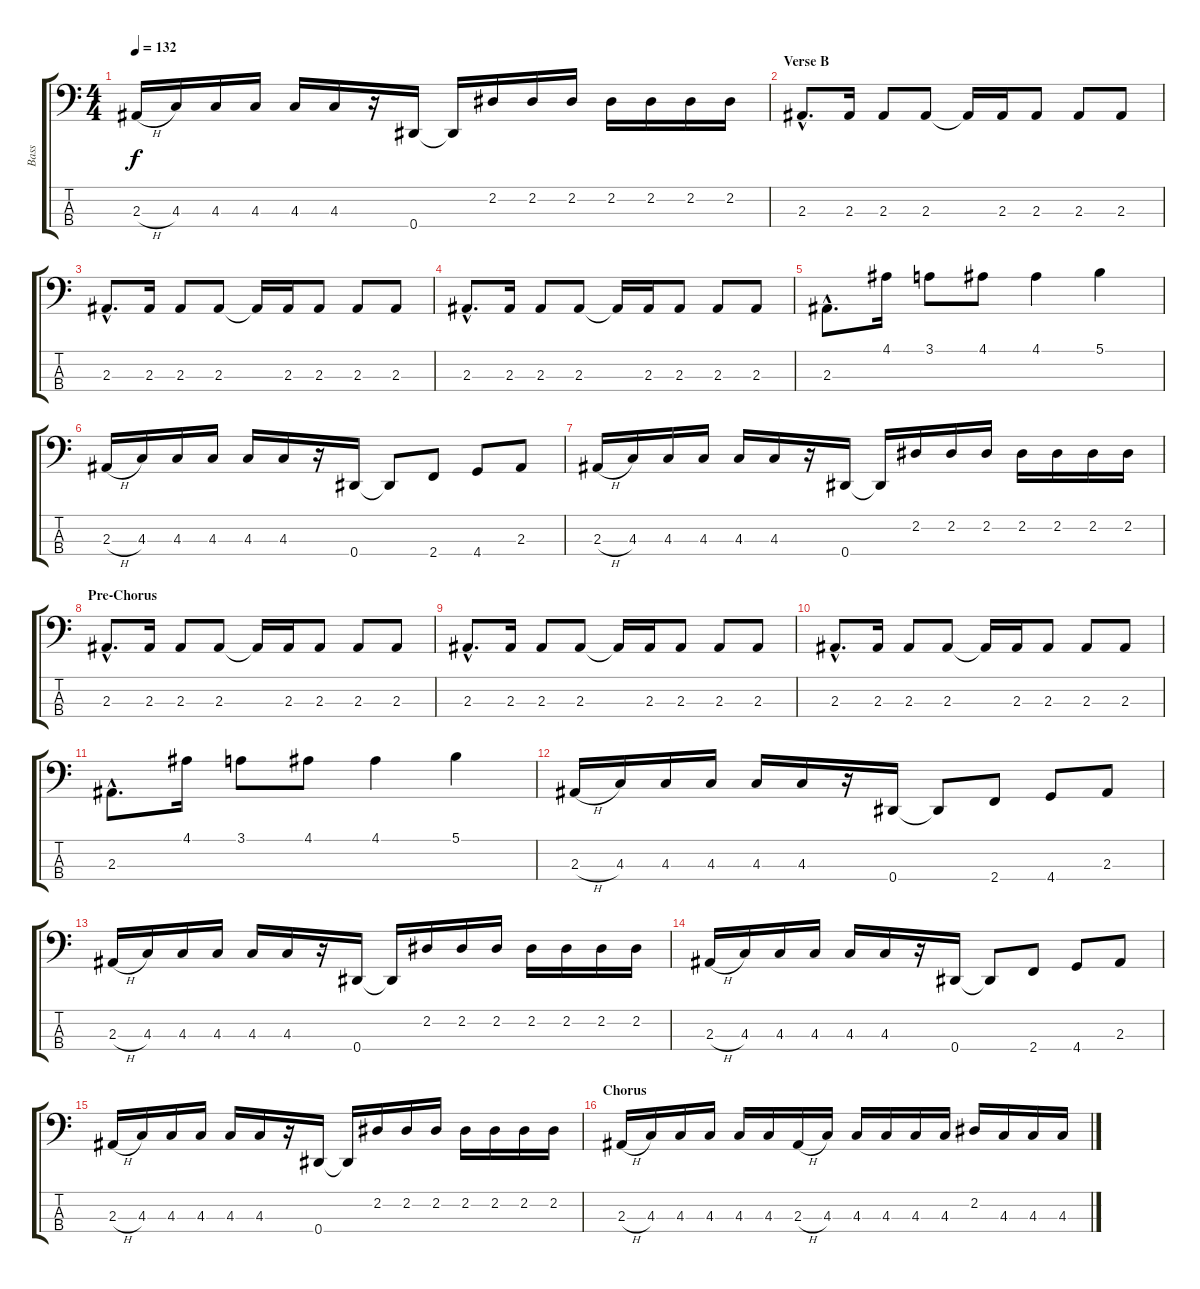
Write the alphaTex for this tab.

\track ("Bass" "Bass") {instrument electricbasspick}
\staff {score tabs}
\tuning (Gb2 Db2 Ab1 Eb1) {hide}
\ts (4 4)
\tempo 132
\clef f4
\ks c
2.3{h}.16{dy f} 4.3.16 4.3.16 4.3.16 4.3.16 4.3.16 r.16 0.4.16 0.4{t}.16 2.2.16 2.2.16 2.2.16 2.2.16 2.2.16 2.2.16 2.2.16 |
\section ("" "Verse B")
2.3{hac}.8{d} 2.3.16 2.3.8 2.3.8 2.3{t}.16 2.3.16 2.3.8 2.3.8 2.3.8 |
2.3{hac}.8{d} 2.3.16 2.3.8 2.3.8 2.3{t}.16 2.3.16 2.3.8 2.3.8 2.3.8 |
2.3{hac}.8{d} 2.3.16 2.3.8 2.3.8 2.3{t}.16 2.3.16 2.3.8 2.3.8 2.3.8 |
2.3{hac}.8{d} 4.1.16 3.1.8 4.1.8 4.1.4 5.1.4 |
2.3{h}.16 4.3.16 4.3.16 4.3.16 4.3.16 4.3.16 r.16 0.4.16 0.4{t}.8 2.4.8 4.4.8 2.3.8 |
2.3{h}.16 4.3.16 4.3.16 4.3.16 4.3.16 4.3.16 r.16 0.4.16 0.4{t}.16 2.2.16 2.2.16 2.2.16 2.2.16 2.2.16 2.2.16 2.2.16 |
\section ("" "Pre-Chorus")
2.3{hac}.8{d} 2.3.16 2.3.8 2.3.8 2.3{t}.16 2.3.16 2.3.8 2.3.8 2.3.8 |
2.3{hac}.8{d} 2.3.16 2.3.8 2.3.8 2.3{t}.16 2.3.16 2.3.8 2.3.8 2.3.8 |
2.3{hac}.8{d} 2.3.16 2.3.8 2.3.8 2.3{t}.16 2.3.16 2.3.8 2.3.8 2.3.8 |
2.3{hac}.8{d} 4.1.16 3.1.8 4.1.8 4.1.4 5.1.4 |
2.3{h}.16 4.3.16 4.3.16 4.3.16 4.3.16 4.3.16 r.16 0.4.16 0.4{t}.8 2.4.8 4.4.8 2.3.8 |
2.3{h}.16 4.3.16 4.3.16 4.3.16 4.3.16 4.3.16 r.16 0.4.16 0.4{t}.16 2.2.16 2.2.16 2.2.16 2.2.16 2.2.16 2.2.16 2.2.16 |
2.3{h}.16 4.3.16 4.3.16 4.3.16 4.3.16 4.3.16 r.16 0.4.16 0.4{t}.8 2.4.8 4.4.8 2.3.8 |
2.3{h}.16 4.3.16 4.3.16 4.3.16 4.3.16 4.3.16 r.16 0.4.16 0.4{t}.16 2.2.16 2.2.16 2.2.16 2.2.16 2.2.16 2.2.16 2.2.16 |
\section ("" "Chorus")
2.3{h}.16 4.3.16 4.3.16 4.3.16 4.3.16 4.3.16 2.3{h}.16 4.3.16 4.3.16 4.3.16 4.3.16 4.3.16 2.2.16 4.3.16 4.3.16 4.3.16
